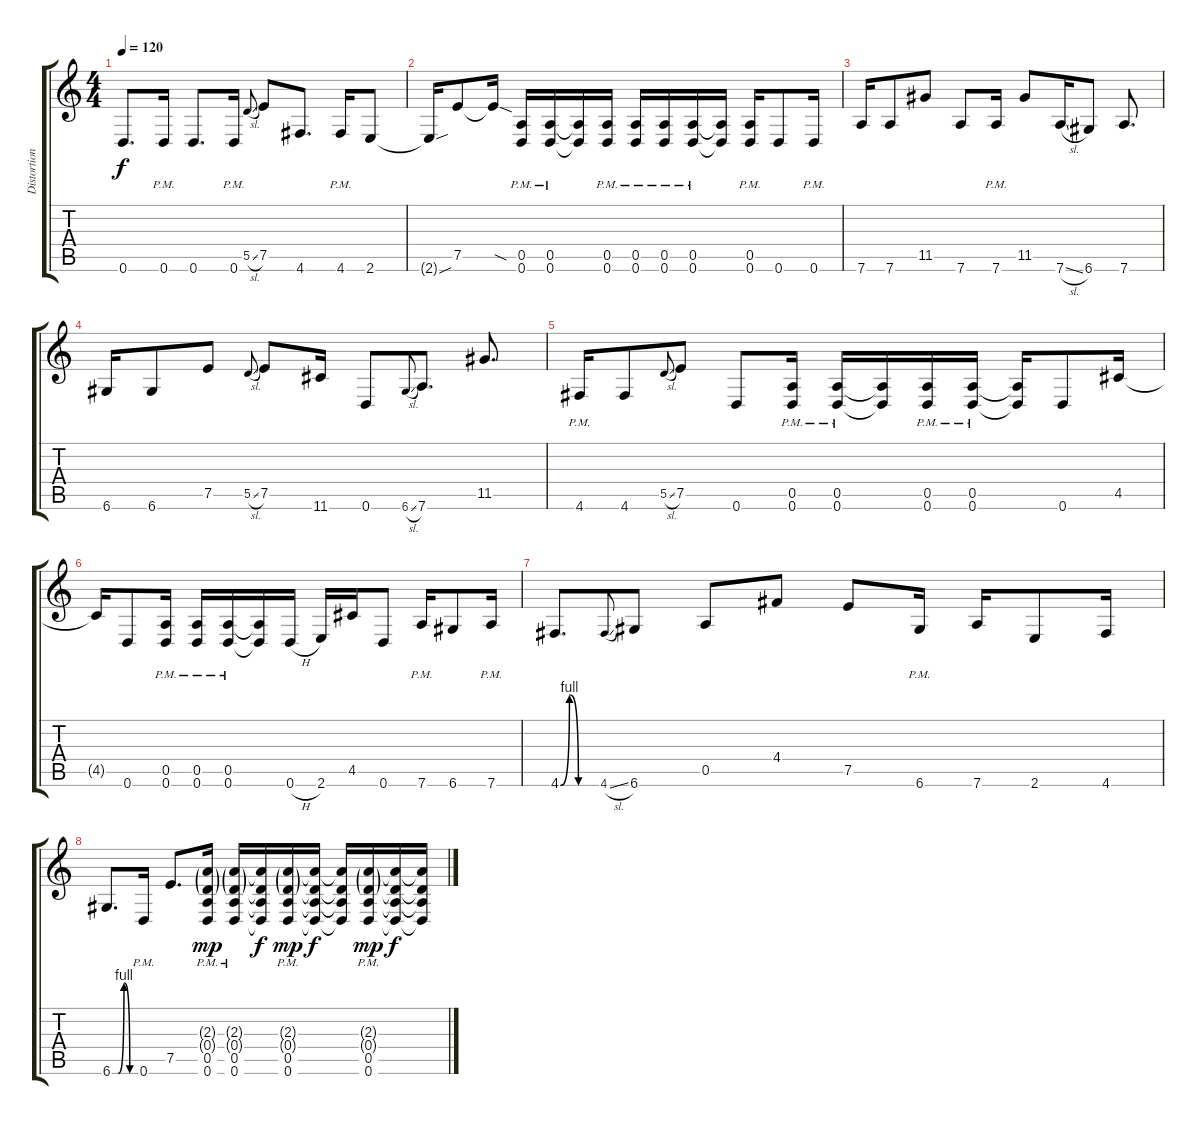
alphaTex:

\track ("Distortion Guitar (Right)" "Distortion") {instrument distortionguitar}
\staff {score tabs}
\tuning (E4 B3 G3 D3 A2 D2) {hide}
\ts (4 4)
\tempo 120
\clef g2
\ks c
0.6.8{d dy f} 0.6{pm}.16 0.6.8{d} 0.6{pm}.16 5.5{sl}.8{gr onbeat} 7.5.8 4.6.8{d} 4.6{pm}.16 2.6.8 |
2.6{sou t}.16 7.5.8 7.5{sod t}.16 (0.5{pm} 0.6{pm}).16 (0.5{pm} 0.6{pm}).16 (0.5{t} 0.6{t}).16 (0.5{pm} 0.6{pm}).16 (0.5{pm} 0.6{pm}).16 (0.5{pm} 0.6{pm}).16 (0.5{pm} 0.6{pm}).16 (0.5{t} 0.6{t}).16 (0.5{pm} 0.6{pm}).16 0.6.8 0.6{pm}.16 |
7.6.16 7.6.8 11.5.8 7.6.8 7.6{pm}.16 11.5.8 7.6{sl}.16 6.6.8 7.6.8{d} |
6.6.16 6.6.8 7.5.8 5.5{sl}.8{gr onbeat} 7.5.8 11.6.16 0.6.8 6.6{sl}.8{gr onbeat} 7.6.8{d} 11.5.8{d} |
4.6{pm}.16 4.6.8 5.5{sl}.8{gr onbeat} 7.5.8 0.6.8 (0.5{pm} 0.6{pm}).16 (0.5{pm} 0.6{pm}).16 (0.5{t} 0.6{t}).16 (0.5{pm} 0.6{pm}).16 (0.5{pm} 0.6{pm}).16 (0.5{t} 0.6{t}).16 0.6.8 4.5.16 |
4.5{t}.16 0.6.8 (0.5{pm} 0.6{pm}).16 (0.5{pm} 0.6{pm}).16 (0.5{pm} 0.6{pm}).16 (0.5{t} 0.6{t}).16 0.6{h}.16 2.6.16 4.5.16 0.6.8 7.6{pm}.16 6.6.8 7.6{pm}.16 |
4.6{be (custom 0 0 15 4 30 0 60 0)}.8{d} 4.6{sl}.8{gr onbeat} 6.6.8 0.5.8 4.4.8 7.5.8 6.6{pm}.16 7.6.16 2.6.8 4.6.16 |
6.6{be (custom 0 0 15 0 30 4 45 0 60 0)}.8{d} 0.6{pm}.16 7.5.8{d} (2.3{g pm} 0.4{g pm} 0.5{pm} 0.6{pm}).16{dy mp} (2.3{g pm} 0.4{g pm} 0.5{pm} 0.6{pm}).16 (2.3{t} 0.4{t} 0.5{t} 0.6{t}).16{dy f} (2.3{g pm} 0.4{g pm} 0.5{pm} 0.6{pm}).16{dy mp} (2.3{t} 0.4{t} 0.5{t} 0.6{t}).16{dy f} (2.3{t} 0.4{t} 0.5{t} 0.6{t}).16 (2.3{g pm} 0.4{g pm} 0.5{pm} 0.6{pm}).16{dy mp} (2.3{t} 0.4{t} 0.5{t} 0.6{t}).16{dy f} (2.3{t} 0.4{t} 0.5{t} 0.6{t}).16
